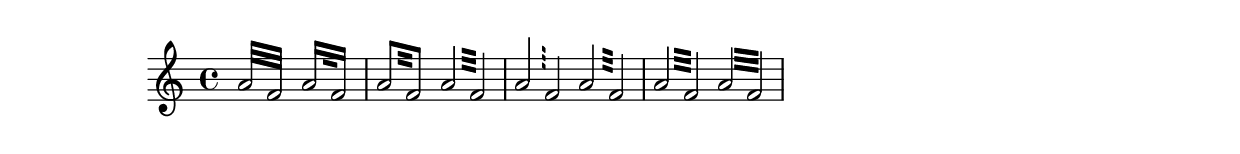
%% DO NOT EDIT this file manually; it is automatically
%% generated from LSR http://lsr.dsi.unimi.it
%% Make any changes in LSR itself, or in Documentation/snippets/new/ ,
%% and then run scripts/auxiliar/makelsr.py
%%
%% This file is in the public domain.
\version "2.17.15"

\header {
  lsrtags = "repeats, rhythms"

  texidoc = "
If a tremolo's total duration is less than a quarter-note, or exactly a
half-note, or between a half-note and a whole-note, it is normally
typeset with all beams touching the stems.  Certain engraving styles
typeset some of these beams as centered floating beams that do not
touch the stems.  The number of floating beams in this type of tremolo
is controlled with the @code{'gap-count } property of the @code{Beam}
object, and the size of the gaps between beams and stems is set with
the @code{'gap} property.



"
  doctitle = "Engraving tremolos with floating beams"
} % begin verbatim


\relative c'' {
  \repeat tremolo 8 { a32 f }
  \override Beam.gap-count = #1
  \repeat tremolo 8 { a32 f }
  \override Beam.gap-count = #2
  \repeat tremolo 8 { a32 f }
  \override Beam.gap-count = #3
  \repeat tremolo 8 { a32 f }

  \override Beam.gap-count = #3
  \override Beam.gap = #1.33
  \repeat tremolo 8 { a32 f }
  \override Beam.gap = #1
  \repeat tremolo 8 { a32 f }
  \override Beam.gap = #0.67
  \repeat tremolo 8 { a32 f }
  \override Beam.gap = #0.33
  \repeat tremolo 8 { a32 f }
}
